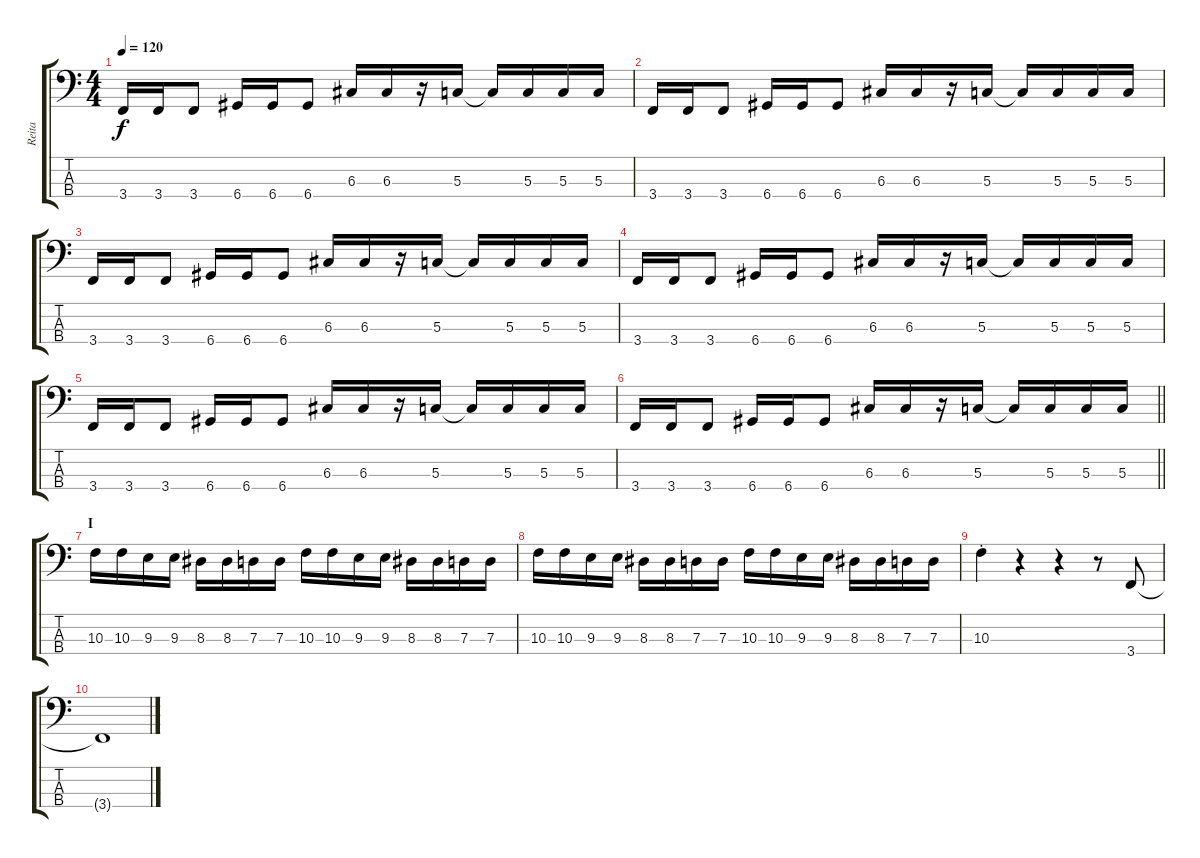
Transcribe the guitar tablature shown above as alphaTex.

\track ("Reita" "Reita") {instrument electricbasspick}
\staff {score tabs}
\tuning (F2 C2 G1 D1) {hide}
\ts (4 4)
\tempo 120
\clef f4
\ks c
3.4.16{dy f} 3.4.16 3.4.8 6.4.16 6.4.16 6.4.8 6.3.16 6.3.16 r.16 5.3.16 5.3{t}.16 5.3.16 5.3.16 5.3.16 |
3.4.16 3.4.16 3.4.8 6.4.16 6.4.16 6.4.8 6.3.16 6.3.16 r.16 5.3.16 5.3{t}.16 5.3.16 5.3.16 5.3.16 |
3.4.16 3.4.16 3.4.8 6.4.16 6.4.16 6.4.8 6.3.16 6.3.16 r.16 5.3.16 5.3{t}.16 5.3.16 5.3.16 5.3.16 |
3.4.16 3.4.16 3.4.8 6.4.16 6.4.16 6.4.8 6.3.16 6.3.16 r.16 5.3.16 5.3{t}.16 5.3.16 5.3.16 5.3.16 |
3.4.16 3.4.16 3.4.8 6.4.16 6.4.16 6.4.8 6.3.16 6.3.16 r.16 5.3.16 5.3{t}.16 5.3.16 5.3.16 5.3.16 |
\barLineRight lightlight
3.4.16 3.4.16 3.4.8 6.4.16 6.4.16 6.4.8 6.3.16 6.3.16 r.16 5.3.16 5.3{t}.16 5.3.16 5.3.16 5.3.16 |
\section ("" "I")
10.3.16 10.3.16 9.3.16 9.3.16 8.3.16 8.3.16 7.3.16 7.3.16 10.3.16 10.3.16 9.3.16 9.3.16 8.3.16 8.3.16 7.3.16 7.3.16 |
10.3.16 10.3.16 9.3.16 9.3.16 8.3.16 8.3.16 7.3.16 7.3.16 10.3.16 10.3.16 9.3.16 9.3.16 8.3.16 8.3.16 7.3.16 7.3.16 |
10.3{st}.4 r.4 r.4 r.8 3.4.8 |
3.4{t}.1
